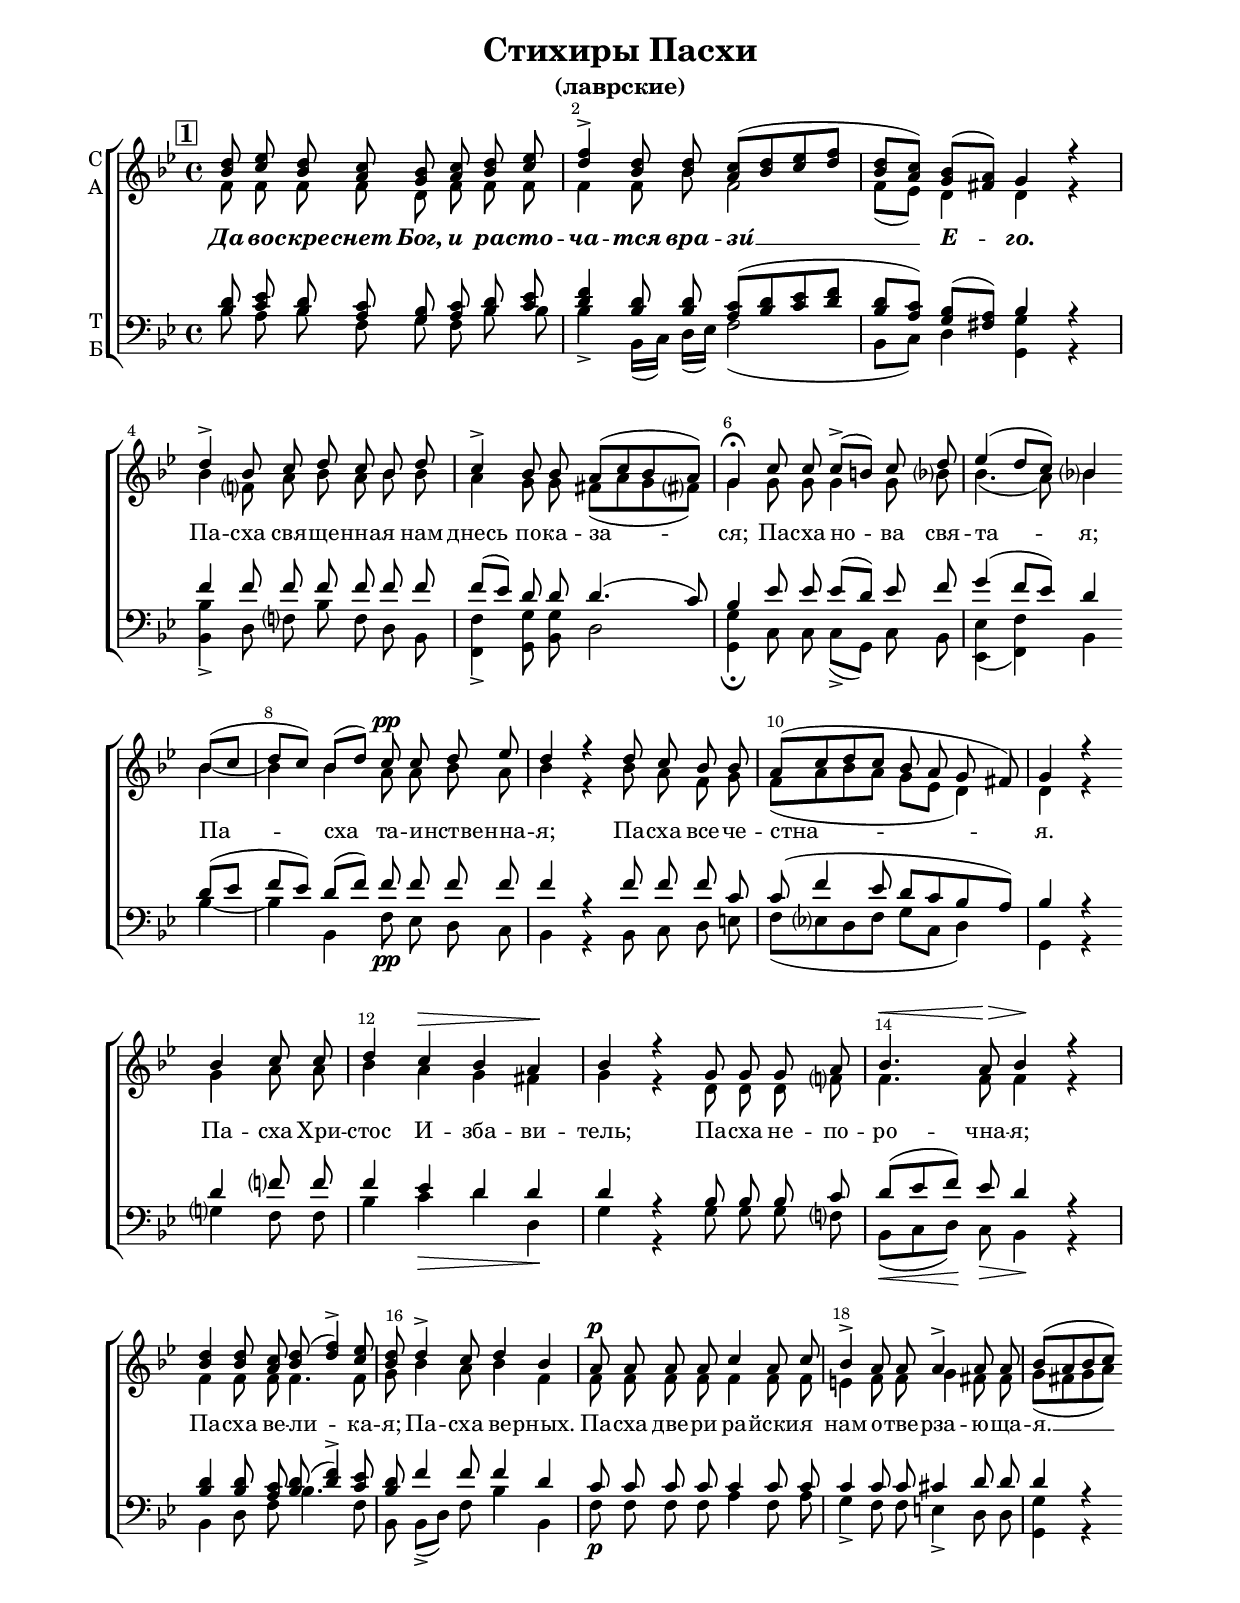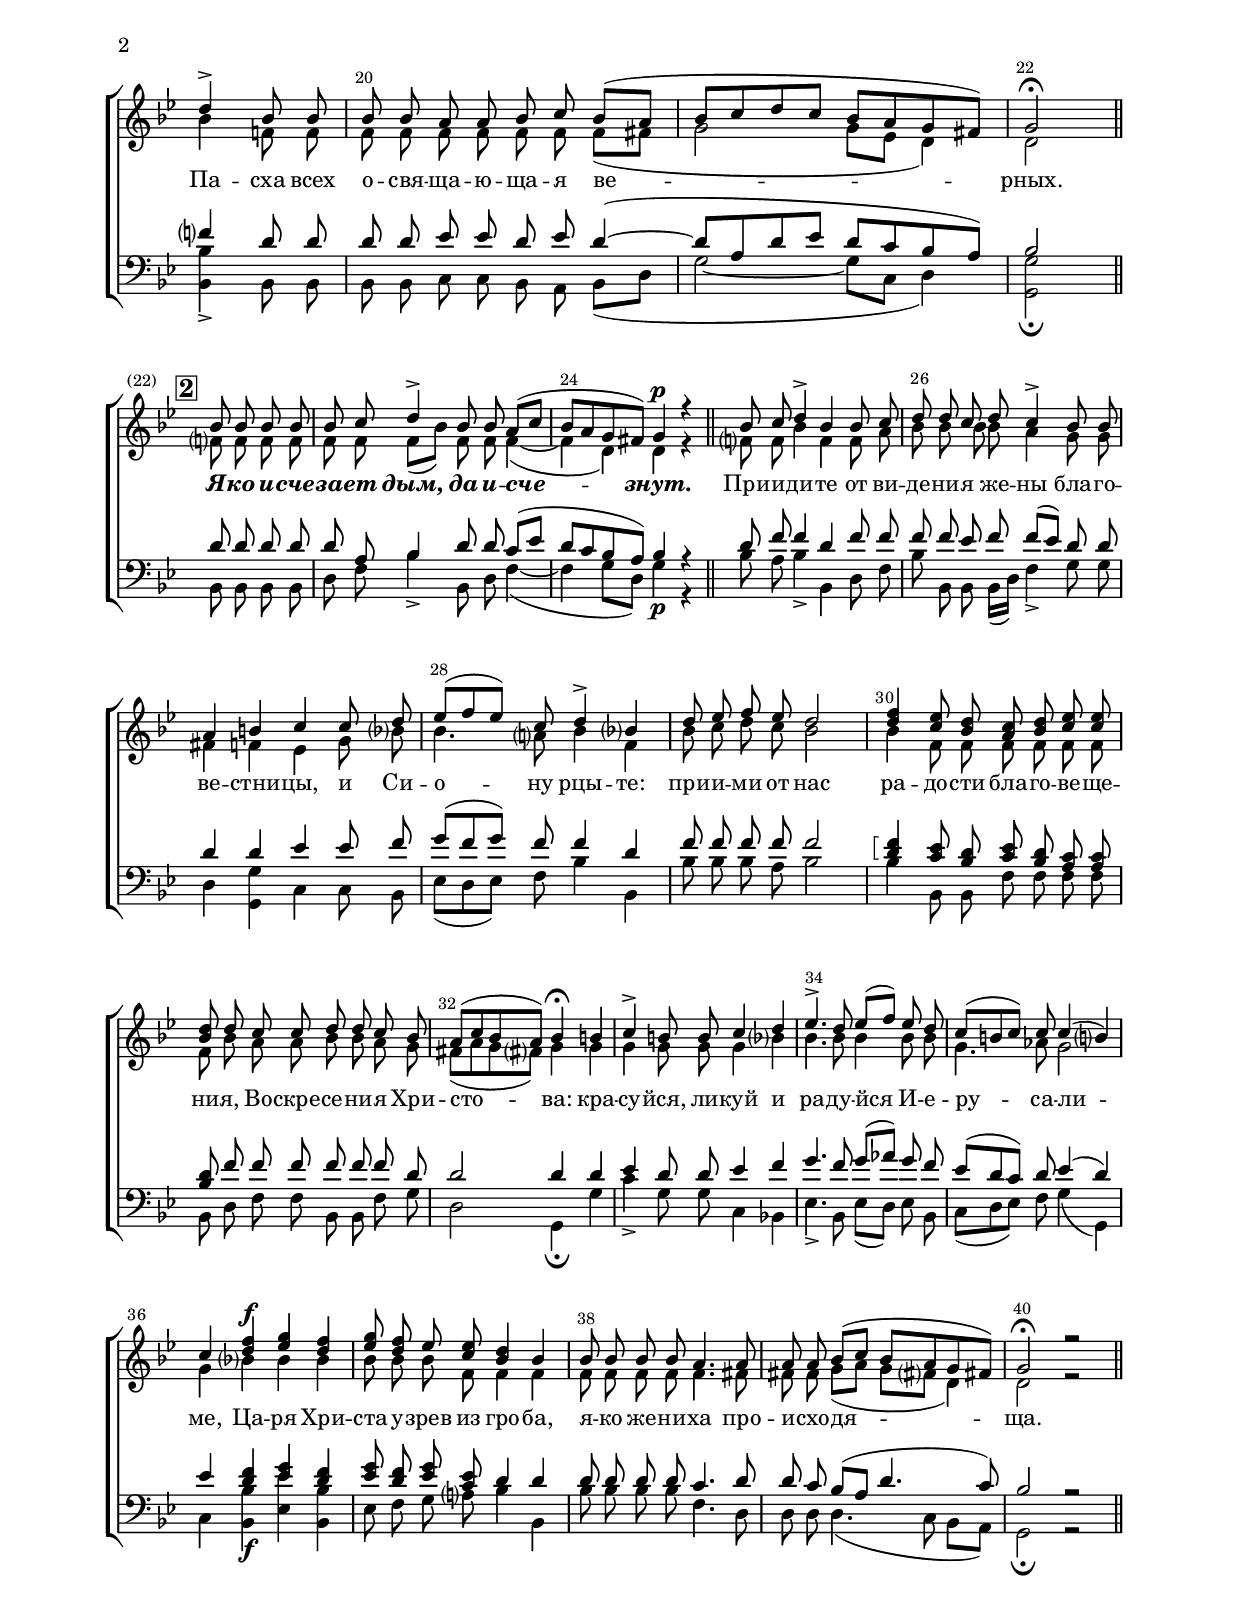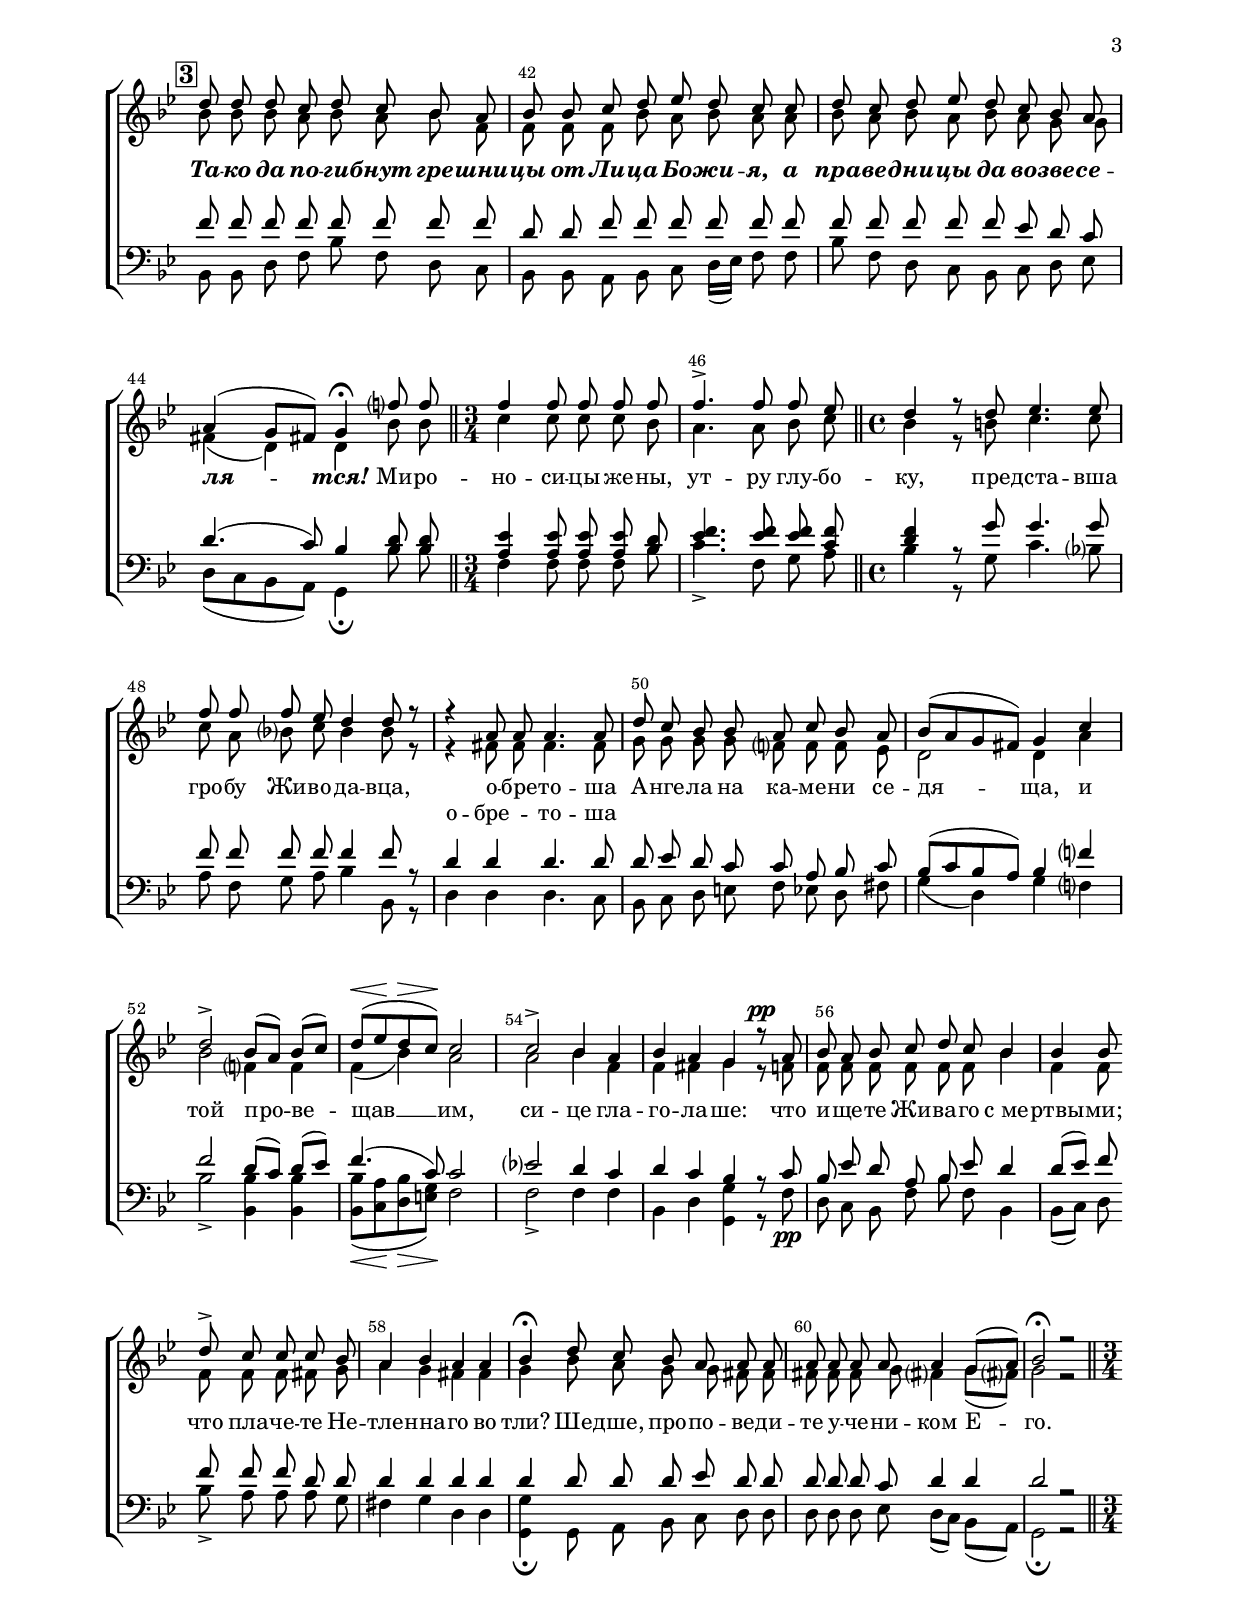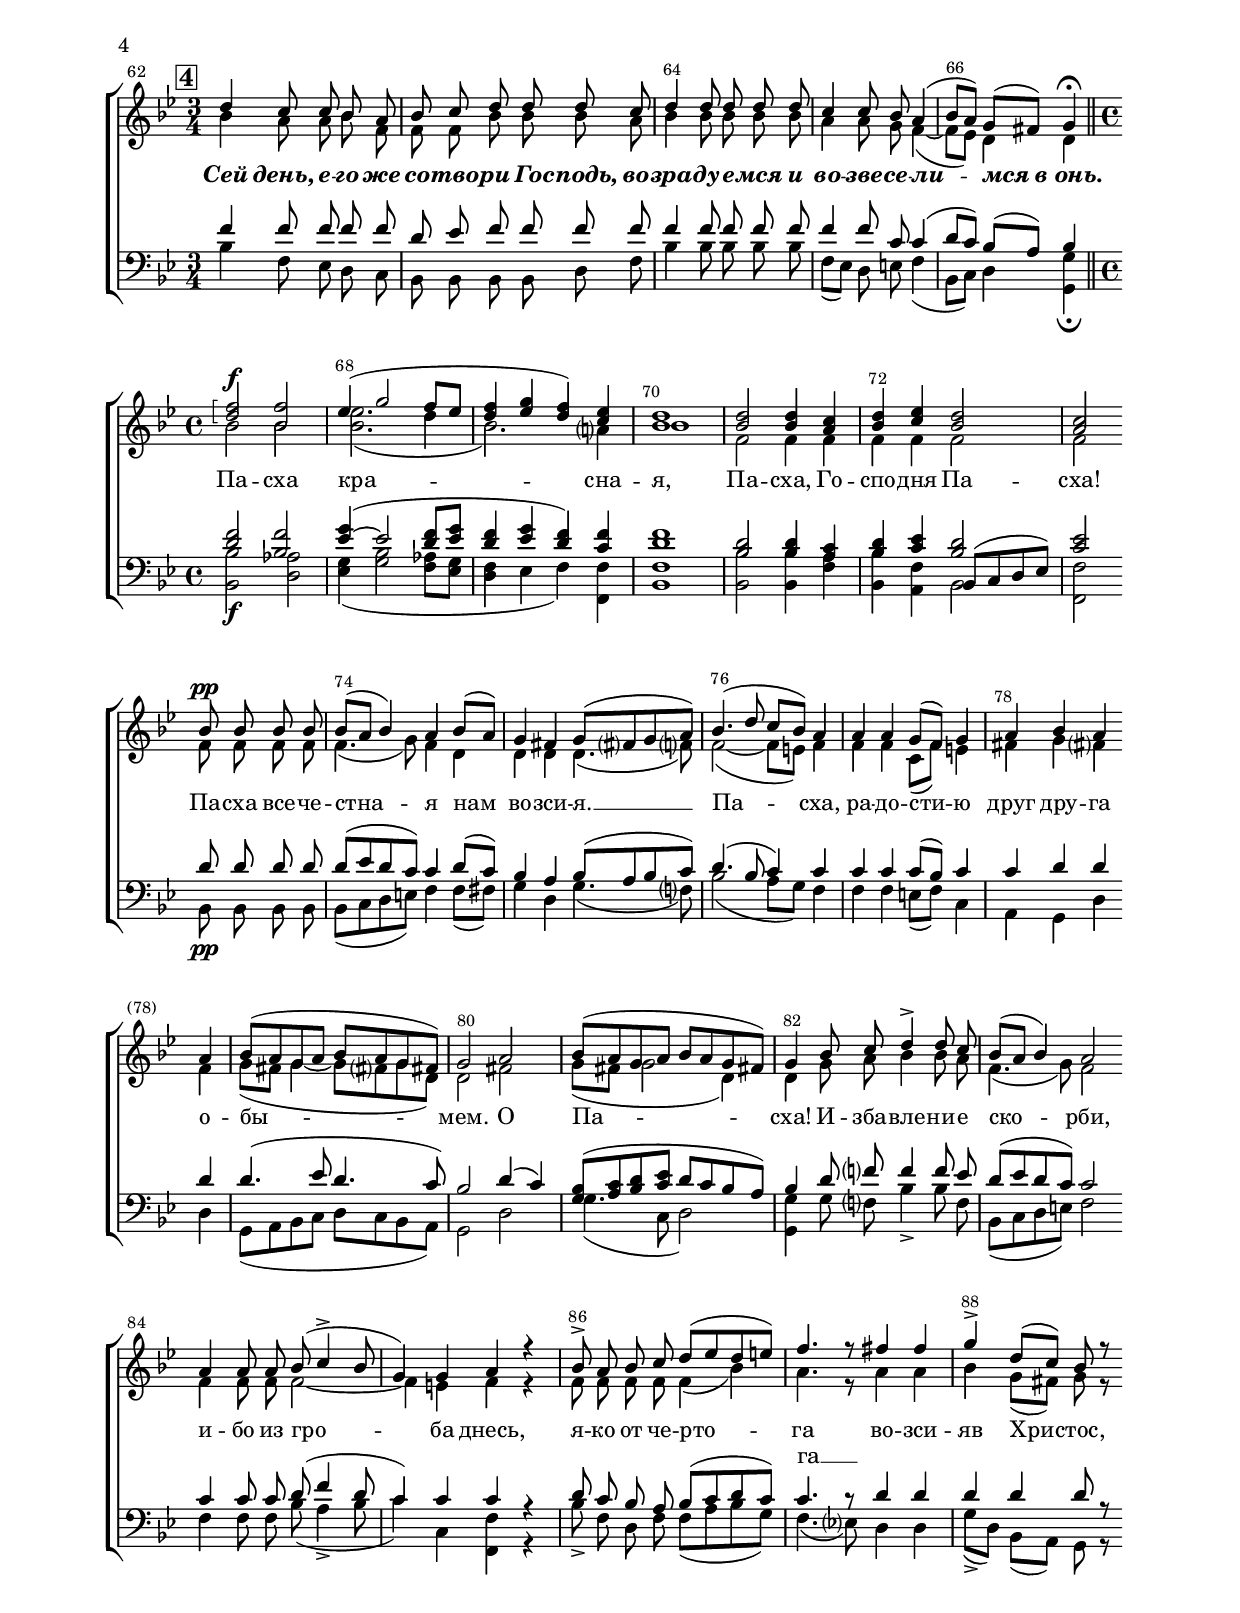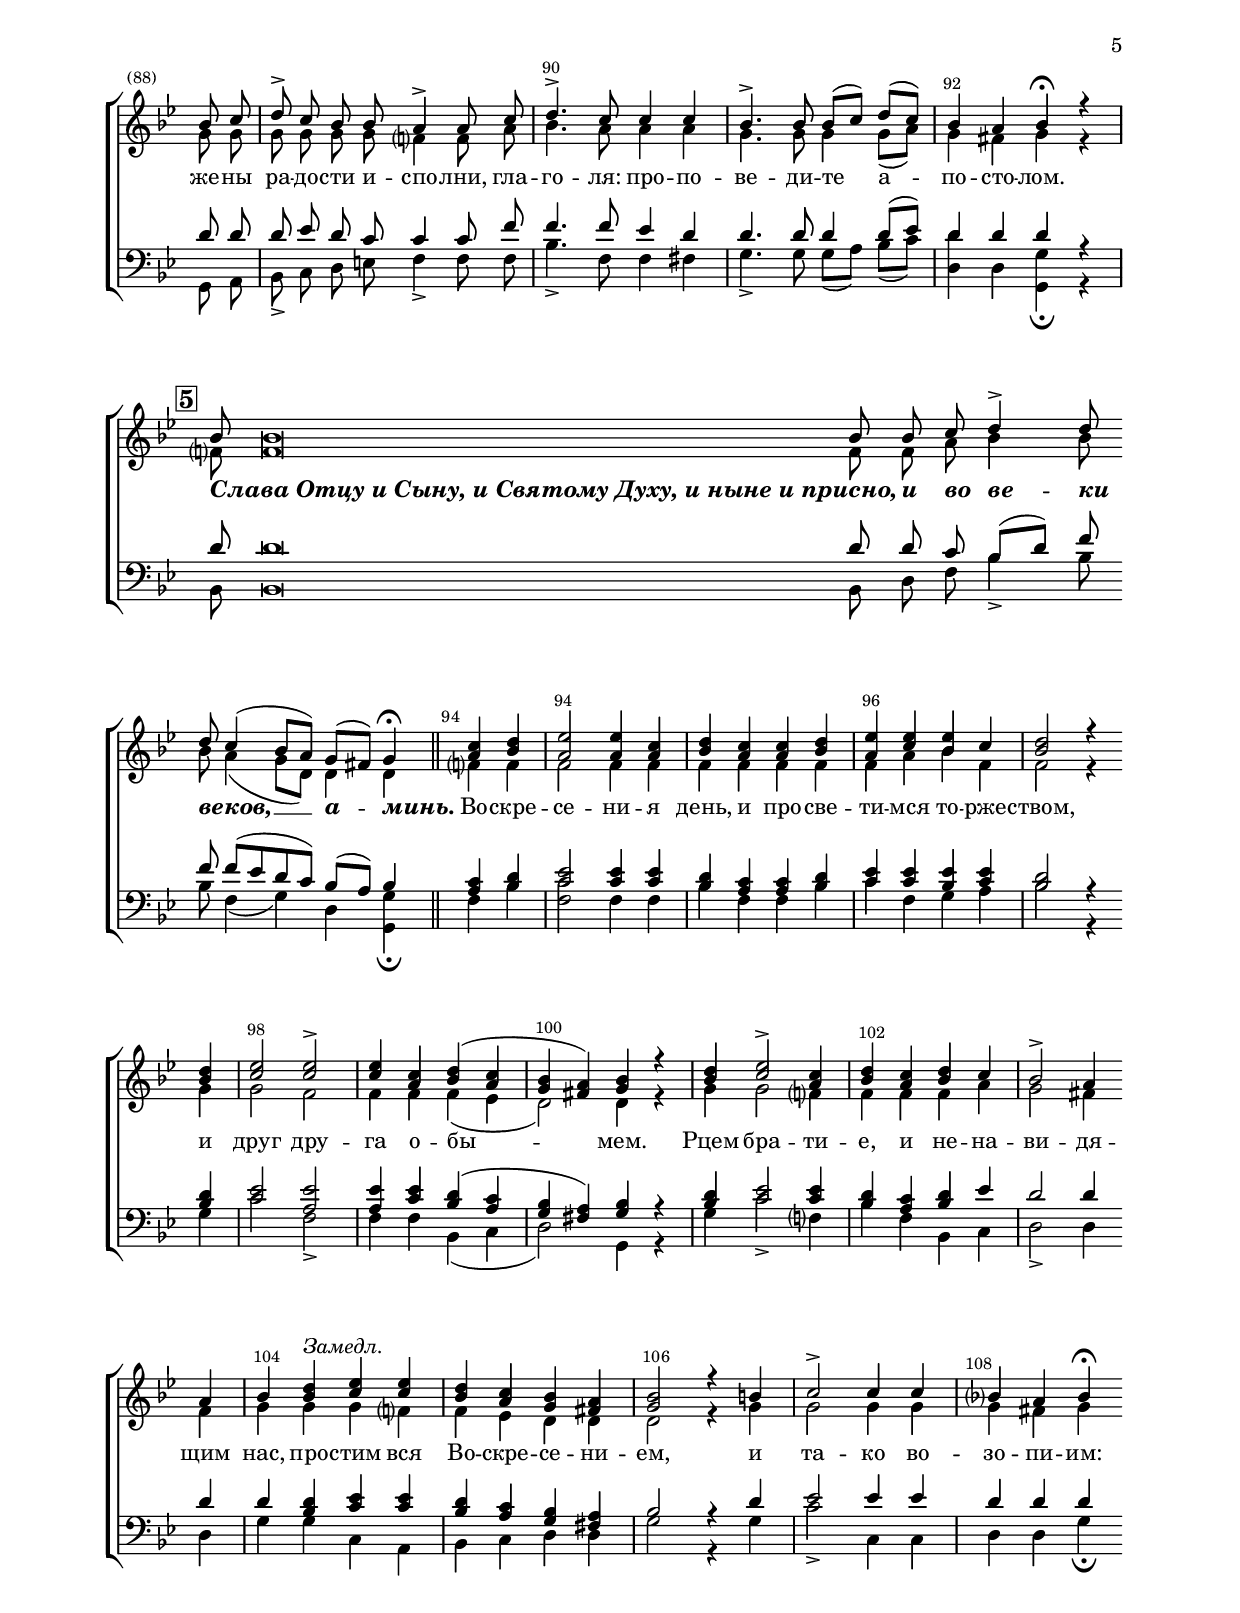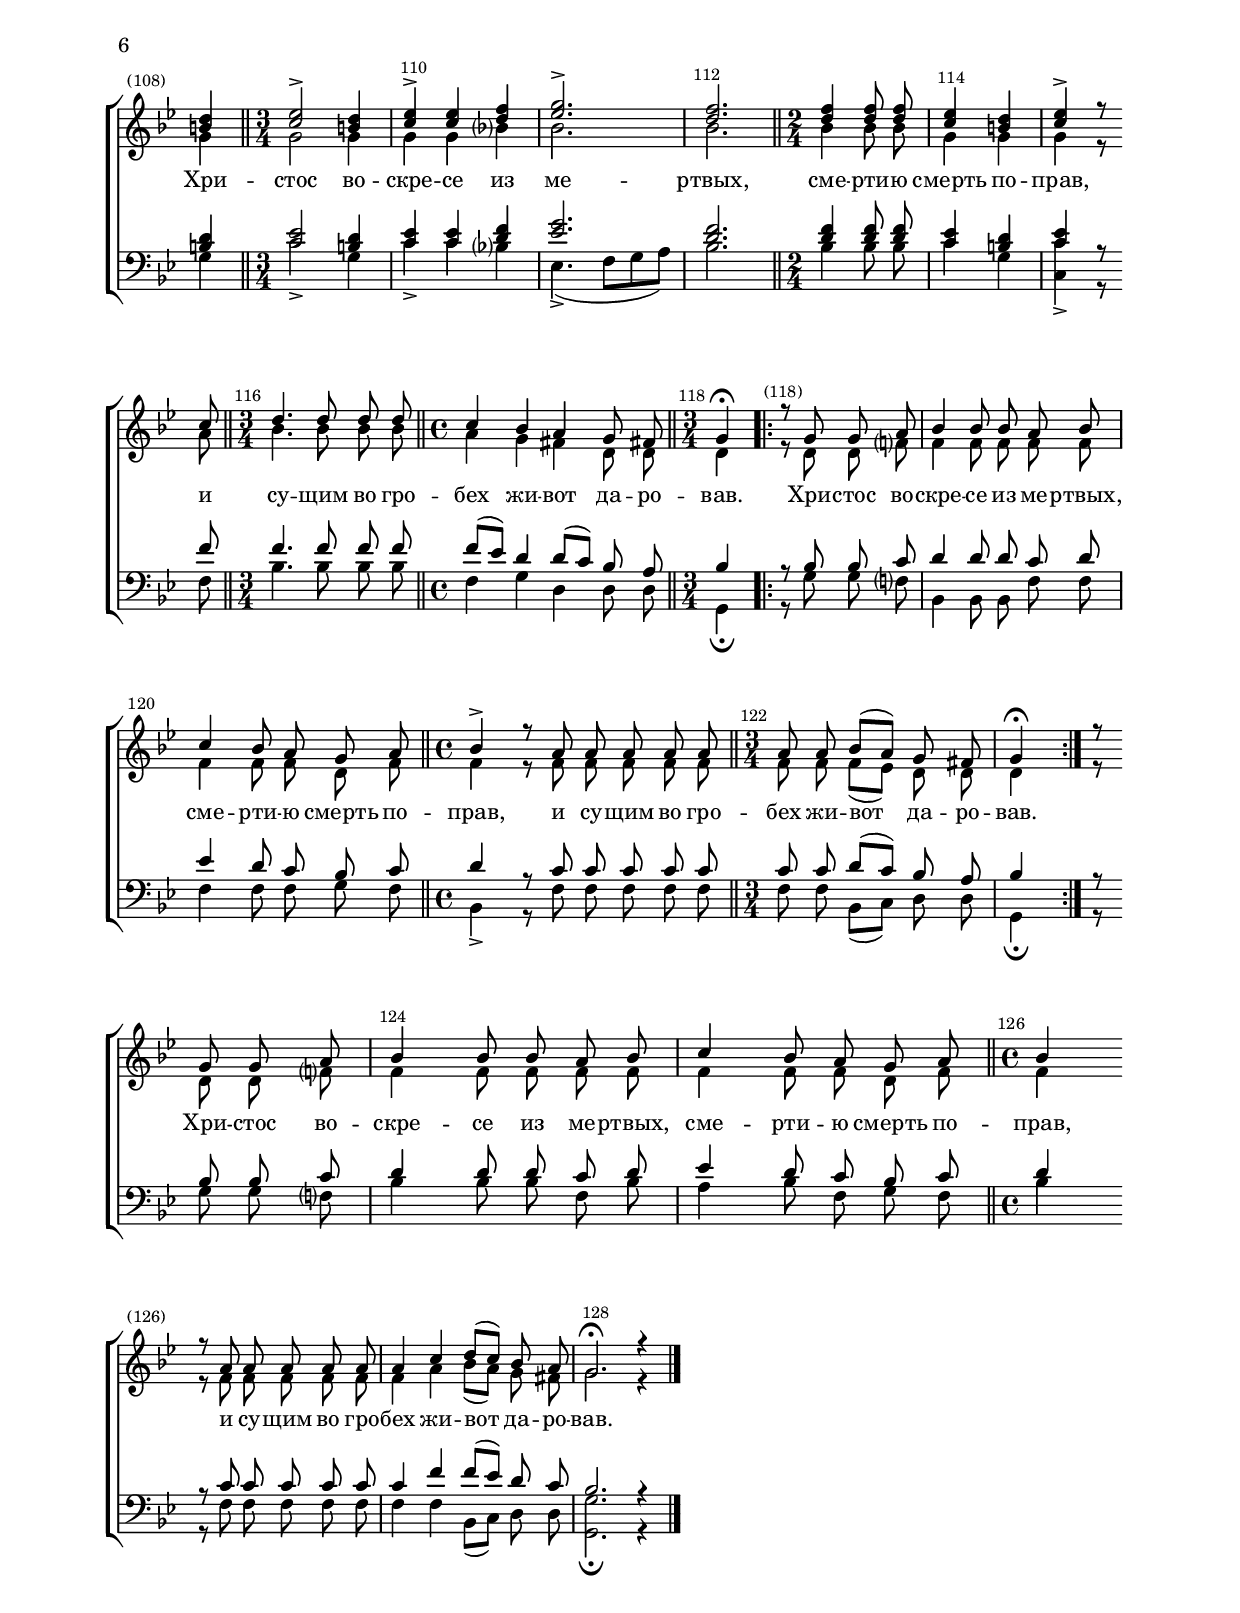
\version "2.24.0"

% актуальная сверка 4.05.2025
% закомментируйте строку ниже, чтобы получался pdf с навигацией
%#(ly:set-option 'point-and-click #f)
#(ly:set-option 'midi-extension "mid")
#(set-global-staff-size 18)

abr = { \break }
abr = {}
fbr = {\bar "" \break}

pbr = { \break }
pbr= {}

%"|" = {\cadenzaOff\bar"|"\cadenzaOn}
co = \cadenzaOn
cof = \cadenzaOff
%cb = { \cadenzaOff \bar "||" }
cbr = { \bar "" }
%cbar = { \cadenzaOff \bar "|" \cadenzaOn }
stemOff = { \hide Staff.Stem }
nat = { \once \hide Accidental }
%stemOn = { \unHideNotes Staff.Stem }

global = {
%  \once \hide Staff.TimeSignature
  \autoBeamOff
  \key bes \major
  \time 4/4
    \override Score.BarNumber.break-visibility = #end-of-line-invisible
  \override Score.BarNumber.X-offset = #1
  \override Score.BarNumber.self-alignment-X = #LEFT
  \set Score.barNumberVisibility = #(every-nth-bar-number-visible 2)
  \arpeggioBracket
  \accidentalStyle neo-modern-voice-cautionary
  \set Score.rehearsalMarkFormatter = #format-mark-box-numbers

}

sopvoice = \relative c'' {
  \global
  \dynamicUp 
  \mark \default
  <bes d>8 <c es> <bes d> <a c> <g bes> <a c> <bes d> <c es> |
  <d f>4-> <bes d>8 q <a c>[( <bes d> <c es> <d f>] |
  <bes d>[ <a c>]) <g bes>[( <fis a>]) g4 r | \abr
  
  d'-> bes8 c d c bes d |
  c4-> bes8 bes a[( c bes a]) | \abr
  
  g4\fermata c8 c c->[( b]) c d |
  es4( d8[ c]) bes4 \fbr bes8[( c] |
  d[ c]) bes[( d]) c\pp c d es | \abr
  
  d4 r d8 c bes bes |
  a[( c d c] bes a g fis]) |
  g4 r \fbr bes c8 c |
  d4 c\> bes a\! | \abr
  
  bes4 r g8 g g a |
  bes4.\< a8\> bes4\! r |
  \break <bes d>4 q8 <a c> <bes d>( <d f>4->) <c es>8 | \abr
  
  <bes d>8 d4-> c8 d4 bes |
  a8\p a a a c4 a8 c |
  bes4-> a8 a a4-> a8 a | \abr
  
  bes[( a bes c]) \bar "" \break d4-> bes8 bes |
  bes bes a a bes c bes[( a] |
  bes[ c d c ] bes[ a g fis]) |
  g2\fermata  \bar "||" \pbr
  
  \break
  \mark \default
  bes8 bes bes bes |
  bes c d4-> bes8 bes a[( c] |
  bes[ a g fis]) g4\p r \bar "||" \abr
  
  bes8 c d4-> bes bes8 c |
  d d c d c4-> bes8 bes |
  a4 b c c8 d | \abr
  
  es[( f es]) c d4-> bes |
  d8 es f es d2 |
  <d f>4 <c es>8 <bes d> <a c> <bes d> <c es> q | \abr
  
  <bes d> d c c d d c bes |
  a[( c bes a]) bes4\fermata b |
  c-> b8 b c4 d | \abr
  
  es4.-> d8 es[( f]) es d |
  c[( b c]) c c4( b?) |
  c <d f>\f <es g> <d f> | \abr
  
  <es g>8 <d f> es <c es> <bes d>4 bes |
  bes8 bes bes bes a4. a8 |
  a a bes[( c] bes[ a g fis]) g2\fermata r | \bar "||" \abr
  
  \break
  \mark \default 
  d'8 d d c d c bes a |
  bes bes c d es d c c | \pbr
  
  d c d es d c bes a |
  a4( g8[ fis]) g4\fermata f'?8 f |
  
  \bar "||" \time 3/4 f4 f8 f f f |
  f4.-> f8 f es |
  \bar "||" \time 4/4 d4 r8 d es4. es8 | \abr
  
  f f f es d4 d8 r |
  r4 a8 a a4. a8 |
  d c bes bes \abr
  
  a c bes a |
  bes[( a g fis]) g4 c |
  d2-> bes8[( a]) bes[( c]) | \abr
  
  d8[(\< es\! d\> c\!]) c2 |
  c-> bes4 a |
  bes a g r8\pp a | \abr
  
  bes a bes c d c bes4 |
  bes bes8 \fbr d-> c c c bes |
  a4 bes \abr
  
  a a |
  bes\fermata d8 c bes a a a |
  a a a a a4 g8[( a]) | bes2\fermata r |\pbr
  
  \break
  \mark \default 
  \bar "||" \time 3/4 d4 c8 c bes a |
  bes c d d d c | \abr
  d4 d8 d d d |
  c4 c8 bes a4( |
  bes8[ a]) g[( fis]) g4\fermata | \abr
  
  
  \bar "||" \time 4/4 <d' f>2\f\arpeggio <bes f'> |
  es4( g2 f8[ es] | 
  <d f>4 <es g> <d f>) <c es> |
  
  <bes d>1 |
  q2 q4 <a c> |
  <bes d> <c es> <bes d>2 |
  <a c> \fbr bes8\pp bes bes bes | \abr
  
  bes[( a] bes4) a bes8[( a]) |
  g4 fis g8[( fis g a]) | \abr
  
  bes4.( d8 c[ bes]) a4 |
  a a g8[( f]) g4 |
  a bes a \fbr a | \abr
  
  bes8[( a g a ] bes[ a g fis]) |
  g2 a |
  bes8[( a g a] bes[ a g fis]) | \pbr
  
  g4 bes8 c d4-> d8 c |
  bes[( a] bes4) a2 |
  \fbr a4 a8 a bes( c4-> bes8 | \abr
  
  g4) g a r |
  bes8-> a bes c d[( es d e]) | \abr
  
  f4. r8 fis4 fis |
  g-> d8[( c]) bes r \fbr bes c |
  d-> c bes bes a4-> a8 c | \abr
  
  d4.-> c8 c4 c |
  bes4.-> bes8 bes[( c]) d[( c]) | \abr
  
  bes4 a bes\fermata r |
  
  \break
  \mark \default
  \co bes8 bes\breve \cbr bes8 \bar "" bes c d4-> d8 \bar "" d \cof  \abr
  
  c4( bes8[ a]) \bar "" g[( fis]) g4\fermata
  
  \bar "||" \co <a c>4 <bes d> \cof \bar "|"
  <a es'>2 q4 <a c> | \pbr
  
  <bes d>4 <a c> q <bes d> |
  <a es'> <c es> <bes es> c |
  <bes d>2 r4 \fbr q | \abr
  
  <c es>2 q-> |
  q4 <a c> <bes d>( <a c> |
  <g bes> <fis a>) <g bes> r |
  <bes d> <c es>2-> <a c>4 | \abr
  
  <bes d> <a c> <bes d> c |
  bes2->  a4 \fbr a  |
  bes <bes d>-\markup\italic"Замедл." <c es> q | \abr
  
  <bes d> <a c> <g bes> <fis a> |
  <g bes> 2 r4 b |
  c2-> c4 c | \abr
  
  bes? a bes\fermata \fbr <b d> |
  \bar "||" \time 3/4 <c es>2-> <b d>4 | \abr
  
  <c es>-> q <d f> |
  <es g>2.-> |
  <d f> |
  \bar "||" \time 2/4 <d f>4 q8 q | \abr
  
  <c es>4 <b d> <c es>-> r8 \fbr c |
  \bar "||" \time 3/4 d4. d8 d d |
  \bar "||" \time 4/4 c4 bes a g8 fis | \pbr
  
  \bar "||" \time 3/4 g4\fermata
  
  \repeat volta 2{ r8
  g g a |
  bes4 bes8 bes a bes |
  c4 bes8 a g a | \abr
  
  \bar "||" \time 4/4 bes4-> r8 a a a a a |
  \bar "||" \time 3/4 a a bes[( a]) g fis |
  
  g4\fermata }
  
  r8 \fbr g g a | \abr
  
  bes4 bes8 bes a bes |
  c4 bes8 a g a |
  \bar "||" \time 4/4 bes4 \fbr r8  a8 a a a a | \abr
  
  a4 c d8[( c]) bes a |
  g2.\fermata r4
  
  
  \bar "|."
 
}

altvoice = \relative c' {
  \global
  f8 f f f d f f f |
  f4 f8 bes f2 |
  f8[( es]) d4 d r |
  
  bes' f8 a bes a bes bes |
  a4 g8 g fis[( a g fis]) |
  
  g4 g8 g g4 g8 bes! |
  bes4.( a8) bes4 bes~ |
  bes bes a8 a bes a |
  
  bes4 r bes8 a f g |
  f[( a bes a] g[ es] d4) |
  d r g a8 a |
  bes4 a g fis |
  
  g r d8 d d f? |
  f4. f8 f4 r |
  f f8 f f4. f8 |
  
  g bes4 a8 bes4 f |
  f8 f f f f4 f8 f |
  e4 f8 f g4 fis8 fis |
  
  g[( fis g a]) bes4 f8 f |
  f f f f f f f[( fis] |
  g2 g8[ es] d4)
  
  d2 f8 f f f |
  f f f[( bes]) f f f4~( |
  f d) d r |
  
  f8 f bes4 f f8 a |
  bes bes bes bes a4 g8 g |
  fis4 f es g8 bes |
  bes4. a?8 bes4 f |
  bes8 c d c bes2 |
  bes4 f8 f f f f f |
  
  f bes a a bes bes a g |
  fis[( a g fis]) g4 g |
  g g8 g g4 bes |
  
  bes4. bes8 bes4 bes8 bes |
  g4. as8 g2 |
  g4 bes bes bes |
  
  bes8 bes bes f f4 f |
  f8 f f f f4. fis8 |
  fis fis g[( a] g[ fis] d4) |
  
  d2 r |
  bes'8 bes bes a bes a bes f |
  f f f bes a bes a a 
  
  bes a bes a bes a g g |
  fis4( d) d bes'8 bes |
  
  c4 c8 c c bes |
  a4. a8 bes c |
  bes4 r8 b c4. c8 |
  
  c a bes c bes4 bes8 r |
  r4 fis8 fis fis4. fis8 |
  g g g g f f f es |
  d2 d4 a' |
  bes2 f4 f |
  
  f( bes) a2 |
  a bes4 f |
  f fis g r8 f |
  
  f8 f f f f f bes4 |
  f f8 f f f fis g |
  a4 g 
  
  fis fis |
  g4 bes8 a g g fis fis |
  fis fis fis g fis4 g8[( fis]) |
  
  g2 r |
  bes4 a8 a bes f |
  f f bes bes bes a |
  
  bes4 bes8 bes bes bes |
  a4 a8 g f4~( |
  f8[ es]) d4 d |
  
  bes'2 bes |
  <bes es>2.( d4 |
  bes2.) a?4 |
  
  bes1 |
  f2 f4 f |
  f f f2 |
  f 
  
  f8 f f f |
  f4.( g8) f4 d |
  d d d4.( f8) |
  
  f2~( f8[ e]) f4 |
  f f c8[( f]) e4 |
  fis g fis fis |
  
  g8[( fis] g4~ g8[ fis g d]) |
  d2 fis |
  g8[( fis] g2 d4)
  
  d g8 a bes4 bes8 a |
  f4.( g8) f2 |
  f4 f8 f 
  
  f2~ |
  f4 e f r |
  f8 f f f f4( bes) |
  
  a4. r8 a4 a |
  bes g8[( fis]) g r g g |
  g g g g 
  
  f4 f8 a |
  bes4. a8 a4 a |
  g4. g8 g4 g8[( a]) |
  
  g4 fis g r f8 f\breve
  
  f8 f a bes4 bes8 bes 
  
  a4( g8[ d]) d4 d |
  f f
  f2 f4 f |
  
  f f f f |
  f a bes f |
  f2 r4 g |
  
  g2 f |
  f4 f f( es |
  d2) d4 r |
  g g2 f4 |
  
  f f f a |
  g2 fis4 fis |
  g g g f |
  
  f es d d |
  d2 r4 g |
  g2
  
  g4 g |
  g fis g g |
  g2 g4 |
  
  g4 g bes |
  bes2. |
  bes |
  bes4 bes8 bes 
  
  g4 g g r8 a |
  bes4. bes8 bes bes |
  a4 g fis d8 d |
  
  d4 \repeat volta 2 { r8 d8 d f |
                       f4 f8 f f f |
                       f4 f8 f d f |
                       f4 r8 f f f f f |
                       f f f[( es]) d d |
                       d4 }
  r8 d d f |
  
  f4 f8 f f f |
  f4 f8 f d f |
  f4 r8 f f f f f |
  f4 a bes8[( a]) g fis |
  g2. r4
}

tenorvoice = \relative c' {
  \global 
  <bes d>8 <c es> <bes d> <a c> <g bes> <a c> <bes d> <c es> |
  <d f>4 <bes d>8 q <a c>[( <bes d> <c es> <d f>] |
  <bes d>[ <a c>]) <g bes>[( <fis a>])
  
  bes4 r |
  f'4 f8 f f f f f |
  f[( es]) d d d4.( c8) |
  
  bes4 es8 es es[( d]) es f |
  g4( f8[ es]) d4 d8[( es] |
  f[ es]) d[( f]) f f f f |
  
  f4 r4 f8 f f c |
  c( f4 es8 d[ c bes a]) |
  bes4 r d f?8 f |
  f4 es d d |
  
  d r bes8 bes bes c |
  d[( es f]) es d4 r |
  <bes d>4 q8 <a c> <bes d>( <d f>4)-> <c es>8 |
  
  <bes d>8 f'4 f8 f4 d |
  c8 c c c c4 c8 c |
  c4 c8 c cis4 d8 d |
  
  d4 r f?4 d8 d |
  d d es es d es d4~( |
  d8[ a d es] d[ c bes a]) |
  
  %2
  bes2 d8 d d d |
  d a bes4 d8 d c[( es] |
  d[ c bes a]) bes4 r |
  
  d8 f f4 d f8 f |
  f f es f f[( es]) d d |
  d4 d es es8 f |
  
  g[( f g]) f f4 d |
  f8 f f f f2 |
  <d f>4\arpeggio <c es>8 <bes d> <c es> <bes d> <a c> q |
  
  <bes d> f' f f f f f d |
  d2 d4 d |
  es d8 d es4 f |
  
  g4. f8 g[( as]) g f |
  es[( d c]) d es4( d) |
  es <d f> <es g> <d f> |
  
  <es g>8 <d f> <es g> <c es> d4 d |
  d8 d d d c4. d8 |
  d c bes[( a] d4. c8) |
  
  bes2 r |
  f'8 f f f f f f f |
  d d f f f f f f |
  
  %3
  f8 f f f f es d c |
  d4.( c8) bes4 <bes d>8 q |
  
  <a es'>4 q8 q q <bes d> |
  <es f>4. q8 q <c f> |
  <d f>4 r8 g8 g4. g8 |
  
  f8 f f f f4 f8 r |
  d4 d d4. d8 |
  d es d c
  
  c a bes c |
  bes[( c bes a]) bes4 f'? |
  f2 d8[( c]) d[( es]) |
  
  f4.( c8) c2 |
  es? d4 c |
  d c bes r8 c |
  
  bes es d a bes es d4 |
  d8[( es]) f f f f d d |
  d4 d 
  
  d d |
  d d8 d d es d d |
  d d d c d4 d |
  
  %4
  d2 r |
  f4 f8 f f f |
  d es f f f f |
  
  f4 f8 f f f |
  f4 f8 c c4( |
  d8[ c]) bes[( a]) bes4 |
  
  <d f>2 <bes f'> |
  <es~ g>4( es2 <d f>8[ <es g>] |
  <d f>4 <es g> <d f>) <c f> |
  
  <d f>1 |
  <bes d>2 q4 <a c> |
  <bes d> <c es> <bes d>2 |
  <c es>
  
  d8 d d d |
  d[( es d c]) c4 d8[( c]) |
  bes4 a bes8[( a bes c]) |
  
  d4.( bes8 c4) c |
  c c c8[( bes]) c4 |
  c d d d |
  
  d4.( es8 d4. c8) |
  bes2 d4( c) |
  <g bes>8[( <a c> <bes d> <c es>] d[ c bes a]) |
  
  %5
  bes4 d8 f? f4 f8 es |
  d[( es d c]) c2 |
  c4 c8 c 
  
  d8( f4 d8 |
  c4) c c r |
  d8 c bes a bes[( c d c]) |
  
  c4. r8 d4 d |
  d d d8 r d d |
  d es d c 
  
  c4 c8 f |
  f4. f8 es4 d |
  d4. d8 d4 d8[( es]) |
  
  d4 d d r |
  d8 d\breve 
  d8 d c bes[( d]) f f 
  
  f[( es d c]) bes[( a]) bes4 |
  <a c> <bes d> 
  <c es>2 q4 q |
  
  %6
  <bes d> <a c> q <bes d> |
  <c es> q <bes es> <c es> |
  <bes d>2 r4 q |
  
  <c es>2 <a es'> |
  q4 <c es> <bes d>( <a c> |
  <g bes> <fis a>) <g bes> r |
  <bes d> <c es>2 q4 |
  
  <bes d> <a c> <bes d> es |
  d2 d4 d |
  d <bes d> <c es> q |
  
  <bes d> <a c> <g bes> <fis a> |
  bes2 r4 d |
  es2
  
  es4 es |
  d d d <b d> |
  <c es>2 <b d>4 |
  
  <c es> q <d f> |
  <es g>2. |
  <d f> |
  q4 q8 q |
  
  <c es>4 <b d> <c es> r8 f |
  f4. f8 f f |
  f[( es]) d4 d8[( c]) bes a |
  
  %7
  bes4 \repeat volta 2 {
    r8 bes bes c
    d4 d8 d c d |
    es4 d8 c bes c |
    d4 r8 c c c c c |
    c c d[( c]) bes a
    bes4 }
  r8 bes bes c |
  
  d4 d8 d c d |
  es4 d8 c bes c |
  d4 r8 c c c c c |
  
  c4 f f8[( es]) d c |
  bes2. r4

}

bassvoice = \relative c' {
  \global 

  bes8 a bes f g f bes bes |
  bes4-> bes,16[( c]) d[( es]) f2( |
  bes,8[ c]) d4 
  
  <g g,>4 r |
  <bes bes,>4-> d,8 f bes f d bes |
  <f f'>4-> <g g'>8 <bes g'> d2 |
  
  <g, g'>4\fermata c8 c c[(-> g]) c bes |
  <es es,>4( <f f,>) bes, bes'~ |
  bes bes, f'8\pp es d c |
  
  bes4 r bes8 c d e |
  f[( es d f] g[ c,] d4) |
  g, r g' ?f8 f |
  bes4 c\> d d,\! |
  
  g4 r g8 g g f? |
  bes,8[(\< c d])\! c\> bes4\! r |
  bes d8 f bes4. f8 |
  
  bes,8 bes[(-> d]) f bes4 bes, |
  f'8\p f f f a4 f8 a |
  g4-> f8 f e4-> d8 d
  
  <g g,>4 r <bes bes,>-> bes,8 bes |
  bes bes c c bes a bes[( d] |
  g2~ g8[ c,] d4)
  
  %2
  <g g,>2\fermata
  bes,8 bes bes bes |
  d f bes4-> bes,8 d f4~( |
  f g8[ d]) g4\p r |
  
  bes8 a bes4-> bes, d8 f |
  bes bes, bes bes16[( d]) f4-> g8 g |
  d4 <g g,> c, c8 bes |
  
  es[( d es]) f bes4 bes, |
  bes'8 bes bes a bes2 |
  bes4 bes,8 bes f' f f f |
  
  bes, d f f bes, bes f' g |
  d2 g,4\fermata g' |
  c-> g8 g c,4 bes! |
  
  es4.-> bes8 es[( d]) es bes |
  c[( d es]) f g4( g,) |
  c4 <bes bes'>\f <es es'> <bes bes'> |
  
  es8 f g a? bes4 bes, |
  bes'8 bes bes bes f4. d8 |
  d d d4.( c8 bes[ a]) |
  
  g2\fermata r |
  bes8 bes d f bes f d c |
  bes bes a bes c d16[( es]) f8 f |
  
  %3
  bes f d c bes c d es |
  d[( c bes a]) g4\fermata bes'8 bes |
  
  f4 f8 f f bes |
  c4.-> f,8 g a |
  bes4 r8 g c4. bes?8 |
  
  a f g a bes4 bes,8 r |
  d4 d d4. c8 |
  bes c d e
  
  f es d fis |
  g4( d) g f? |
  bes2-> <bes bes,>4 q |
  
  q8[(\< <a c,>\! <bes d,>\> <g e>])\! f2 |
  f-> f4 f |
  bes, d <g g,> r8 f\pp |
  
  d c bes f' bes f bes,4 |
  bes8[( c]) d bes'-> a a a g |
  fis4 g
  
  d d |
  <g, g'>\fermata g8 a bes c d d |
  d d d es d[( c]) bes[( a]) |
  
  %4
  g2\fermata r |
  bes'4 f8 es d c |
  bes bes bes bes d f |
  
  bes4 bes8 bes bes bes |
  f[( es]) d e f4( |
  bes,8[ c]) d4 <g g,>4\fermata |
  
  <bes bes,>2\f <as d,> |
  <g es>4( <bes g>2 <as f>8[ <g es>] |
  <f d>4 es f) <f f,>4 |
  
  <f bes,>1 |
  <bes bes,>2 q4 <a f> |
  <bes bes,> <f a,> << bes,2 \new Voice { \voiceThree bes8[( c d es]) } >> <f f,>2
  
  bes,8\pp bes bes bes |
  bes[( c d e]) f4 f8[( fis]) |
  g4 d g4.( f8) |
  
  bes2( a8[ g]) f4 |
  f f e8[( f]) c4 |
  a g d' d |
  
  g,8[( a bes c ] d[ c bes a]) |
  g2 d' |
  g4.( c,8 d2) |
  
  %5
  <g g,>4 g8 f? bes4-> bes8 f |
  bes,[( c d e]) f2 |
  f4 f8 f 
  
  bes( a4-> bes8 |
  c4) c, <f f,> r |
  bes8-> f d f f[( a bes g]) |
  
  f4.( es?8) d4 d |
  g8[(-> d]) bes[( a]) g r g a |
  bes-> c d e
  
  f4-> f8 f bes4.-> f8 f4 fis |
  g4.-> g8 g[( a]) bes[( c]) |
  
  <d d,>4 d, <g g,>\fermata r |
  bes,8 bes\breve
  
  bes8 d f bes4-> bes8 bes 
  
  f4( g) d <g g,>\fermata
  f4 bes 
  <f c'>2 f4 f 
  
  %6
  bes f f bes |
  c f, g a |
  bes2 r4 g |
  
  c2 f,-> |
  f4 f bes,( c |
  d2) g,4 r |
  g' c2-> f,4 |
  
  bes f bes, c |
  d2-> d4 d |
  g g c, a |
  bes c d d |
  g2 r4 g |
  c2->
  
  c,4 c |
  d d g\fermata g |
  c2-> g4 |
  
  c-> c bes |
  es,4.->( f8[ g a]) |
  bes2. |
  bes4 bes8 bes |
  c4 g <c c,>4-> r8 f, |
  bes4. bes8 bes bes |
  f4 g d d8 d
  
  %7
  g,4\fermata
  \repeat volta 2 {
    r8 g'8 g f?
    bes,4 bes8 bes f' f |
    f4 f8 f g f |
    
    bes,4-> r8 f' f f f f |
    f f bes,[( c]) d d |
    g,4\fermata
  }
  r8 g' g f? |
  
  bes4 bes8 bes f bes |
  a4 bes8 f g f |
  bes4 r8 f f f f f |
  f4 f bes,8[( c]) d d |
  <g g,>2.\fermata r4
 
 
 
}

ijLyrics = {
  \override Lyrics.LyricText.font-shape = #'italic
  \override Lyrics.LyricText.font-series = #'bold
}

normalLyrics = {
  \revert Lyrics.LyricText.font-shape
  \revert Lyrics.LyricText.font-series
}

lleft = \once \override LyricText.self-alignment-X = #LEFT
texts = \lyricmode {
  
  \ijLyrics Да во -- скре -- снет Бог, и ра -- сто -- ча -- тся вра -- зи́ __ Е -- го. \normalLyrics
  
  Па -- сха свя -- ще -- нна -- я нам днесь по -- ка -- за -- ся;
  Па -- сха но -- ва свя -- та -- я;
  Па -- сха та -- и -- нстве -- нна -- я;
  Па -- сха все -- че -- стна -- я.
  Па -- сха Хри -- стос И -- зба -- ви -- тель;
  Па -- сха не -- по -- ро -- чна -- я;
  Па -- сха ве -- ли -- ка -- я;
  Па -- сха ве -- рных.
  Па -- сха две -- ри ра -- йски -- я нам о -- тве -- рза -- ю -- ща -- я. __ 
  Па -- сха всех о -- свя -- ща -- ю -- ща -- я ве -- рных.
  
  \ijLyrics Я -- ко и -- сче -- за -- ет дым, да и -- сче -- знут. \normalLyrics
  
  При -- и -- ди -- те от ви -- де -- ни -- я же -- ны бла -- го -- ве -- стни -- цы,
  и Си -- о -- ну рцы -- те:
  при -- и -- ми от нас ра -- до -- сти бла -- го -- ве -- ще -- ни -- я,
  Во -- скре -- се -- ни -- я Хри -- сто -- ва:
  кра -- су -- йся, ли -- куй и ра -- ду -- йся И -- е -- ру -- са -- ли -- ме,
  Ца -- ря Хри -- ста у -- зрев из гро -- ба,
  я -- ко же -- ни -- ха про -- и -- схо -- дя -- ща. 
  
  \ijLyrics Та -- ко да по -- ги -- бнут гре -- шни -- цы от Ли -- ца Бо -- жи -- я,
  а пра -- ве -- дни -- цы да во -- зве -- се -- ля -- тся! \normalLyrics 
  
  Ми -- ро -- но -- си -- цы же -- ны, ут -- ру глу -- бо -- ку,
  пре -- дста -- вша гро -- бу Жи -- во -- да -- вца,
  о -- бре -- то -- ша А -- нге -- ла на ка -- ме -- ни се -- дя -- ща,
  и той про -- ве -- щав __ им, си -- це гла -- го -- ла -- ше:
  что и -- ще -- те Жи -- ва -- го с_ме -- ртвы -- ми;
  что пла -- че -- те Не -- тле -- нна -- го во тли?
  Ше -- дше, про -- по -- ве -- ди -- те у -- че -- ни -- ком Е -- го.
  
  \ijLyrics Сей день, е -- го же со -- тво -- ри Го -- сподь, 
  во -- зра -- ду -- е -- мся и во -- зве -- се -- ли -- мся в_онь. \normalLyrics
  
  Па -- сха кра -- сна --  я,
  Па -- сха, Го -- спо -- дня Па -- сха!
  Па -- сха все -- че -- стна -- я нам во -- зси -- я. __
  Па -- сха, ра -- до -- сти -- ю друг дру -- га о --  бы -- мем.
  О Па -- сха! И -- зба -- вле -- ни -- е ско -- рби,
  и -- бо из гро -- ба днесь,
  я -- ко от че -- рто --  га во -- зси -- яв Хри -- стос,
  же -- ны ра -- до -- сти и -- спо -- лни, гла -- го -- ля:
  про -- по -- ве -- ди -- те а -- по -- сто -- лом.
  
  \override LyricText.self-alignment-X = #LEFT
  \ijLyrics Сла -- ва_Отцу_и_Сыну,_и_Святому_Духу,_и_ныне_и_при -- сно, 
  и во ве -- ки ве -- ков, __ а -- минь. \normalLyrics
  \revert LyricText.self-alignment-X
  
  Во -- скре -- се -- ни -- я день, 
  и про -- све -- ти -- мся то -- рже -- ством,
  и друг дру -- га о -- бы -- мем.
  Рцем бра -- ти -- е, и не -- на -- ви -- дя -- щим нас,
  про -- стим вся Во -- скре -- се -- ни -- ем, и та -- ко во -- зо -- пи -- им:
  
  Хри -- стос во -- скре -- се из ме -- ртвых,
  сме -- рти -- ю смерть по -- прав,
  и су -- щим во гро -- бех жи -- вот да -- ро -- вав.
  
  Хри -- стос во -- скре -- се из ме -- ртвых,
  сме -- рти -- ю смерть по -- прав,
  и су -- щим во гро -- бех жи -- вот да -- ро -- вав.
  
  Хри -- стос во -- скре -- се из ме -- ртвых,
  сме -- рти -- ю смерть по -- прав,
  и су -- щим во гро -- бех жи -- вот да -- ро -- вав.
}

textsb = \lyricmode {
  \repeat unfold 232 \skip 1
  
  о -- бре -- то -- ша
  
  \repeat unfold 132 \skip 1
  га __
}

\bookpart {
  \header {
    title = "Стихиры Пасхи"
    subtitle = "(лаврские)"
    %composer = "обиходный"
    %composer = "муз. Шишкин"
    %subtitle = "№ 149"
    %subtitle = "архиерейская"
    % Удалить строку версии LilyPond 
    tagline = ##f
  }

  \paper {
    #(set-default-paper-size "a4")
    top-margin = 15
    left-margin = 20
    right-margin = 20
    bottom-margin = 20
    indent = 0
    %ragged-bottom = ##f
    %ragged-last-bottom = ##f
    %ragged-last = ##t
    ragged-last = ##t
  }

\score {
  \new ChoirStaff
  <<
    \new Staff = "sa" \with {
      instrumentName = \markup { \column { "С" "А"  } }
      midiInstrument = "voice oohs"
    } <<
      \new Voice = "soprano" { \voiceOne \sopvoice }
      \new Voice  = "alto" { \voiceTwo \altvoice }
    >> 
    \new Lyrics \lyricsto "soprano" { \texts }
    \new Lyrics = "basses"
  
    \new Staff = "tb" \with {
      instrumentName = \markup { \column { "Т" "Б" } }
      midiInstrument = "voice oohs"
    } <<
        \new Voice = "tenor" { \voiceOne \clef bass \tenorvoice }
        \new Voice = "bass" { \voiceTwo \bassvoice }
    >>
    \context Lyrics = "basses" {
        \lyricsto "bass" {
          \textsb
        }
      }
  >>
  \layout {
    \context {
        \Staff
        % удаляем обозначение темпа из общего плана
        %\remove "Time_signature_engraver"
        %\remove "Bar_number_engraver"
      }
%    #(layout-set-staff-size 15)
  }
  \midi {
    \tempo 2=45
  }
}
}

